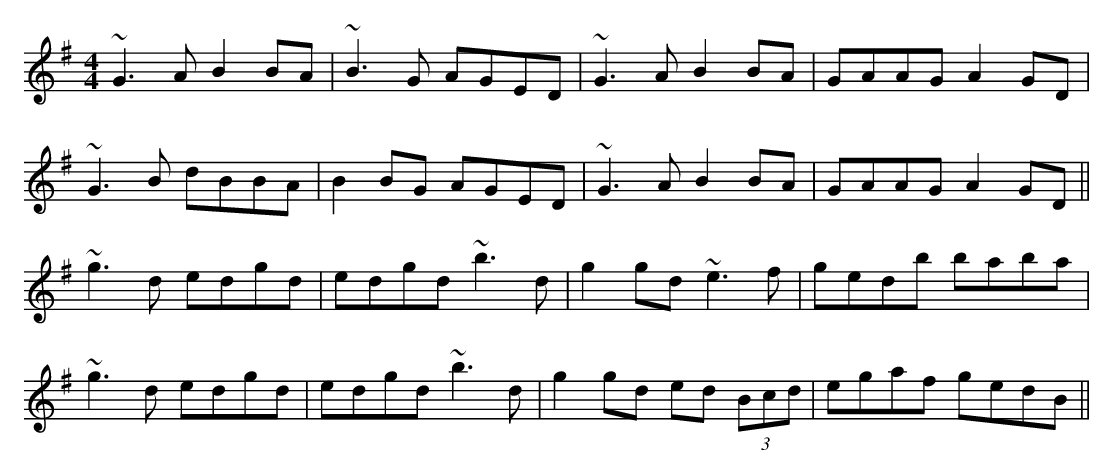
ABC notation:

X:1
M:4/4
K:G
~G3A B2BA|~B3G AGED|~G3A B2BA|GAAG A2GD|
~G3B dBBA|B2BG AGED|~G3A B2BA|GAAG A2GD||
~g3d edgd|edgd ~b3d|g2gd ~e3f|gedb baba|
~g3d edgd|edgd ~b3d|g2gd ed (3Bcd|egaf gedB||
